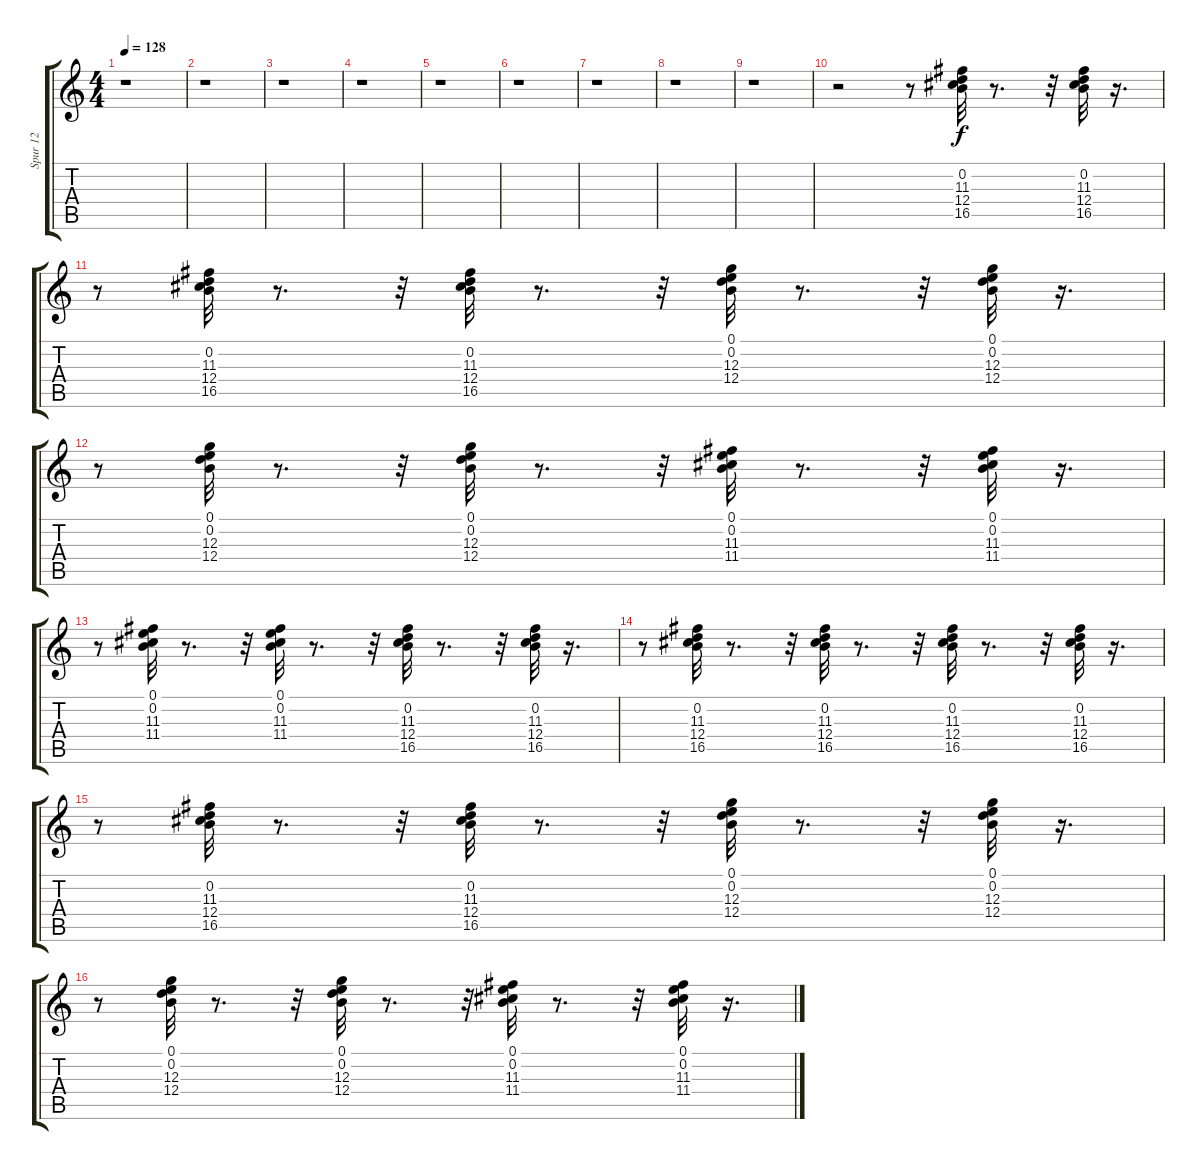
\track ("Spur 12" "Spur 12") {instrument electricguitarmuted}
\staff {score tabs}
\tuning (E4 B3 G3 D3 A2 E2) {hide}
\ts (4 4)
\tempo 128
\clef g2
\ks c
r.1{dy f instrument electricguitarmuted} |
r.1 |
r.1 |
r.1 |
r.1 |
r.1 |
r.1 |
r.1 |
r.1 |
r.2 r.8 (0.2 11.3 12.4 16.5).32 r.8{d} r.32 (0.2 11.3 12.4 16.5).32 r.16{d} |
r.8 (0.2 11.3 12.4 16.5).32 r.8{d} r.32 (0.2 11.3 12.4 16.5).32 r.8{d} r.32 (0.1 0.2 12.3 12.4).32 r.8{d} r.32 (0.1 0.2 12.3 12.4).32 r.16{d} |
r.8 (0.1 0.2 12.3 12.4).32 r.8{d} r.32 (0.1 0.2 12.3 12.4).32 r.8{d} r.32 (0.1 0.2 11.3 11.4).32 r.8{d} r.32 (0.1 0.2 11.3 11.4).32 r.16{d} |
r.8 (0.1 0.2 11.3 11.4).32 r.8{d} r.32 (0.1 0.2 11.3 11.4).32 r.8{d} r.32 (0.2 11.3 12.4 16.5).32 r.8{d} r.32 (0.2 11.3 12.4 16.5).32 r.16{d} |
r.8 (0.2 11.3 12.4 16.5).32 r.8{d} r.32 (0.2 11.3 12.4 16.5).32 r.8{d} r.32 (0.2 11.3 12.4 16.5).32 r.8{d} r.32 (0.2 11.3 12.4 16.5).32 r.16{d} |
r.8 (0.2 11.3 12.4 16.5).32 r.8{d} r.32 (0.2 11.3 12.4 16.5).32 r.8{d} r.32 (0.1 0.2 12.3 12.4).32 r.8{d} r.32 (0.1 0.2 12.3 12.4).32 r.16{d} |
r.8 (0.1 0.2 12.3 12.4).32 r.8{d} r.32 (0.1 0.2 12.3 12.4).32 r.8{d} r.32 (0.1 0.2 11.3 11.4).32 r.8{d} r.32 (0.1 0.2 11.3 11.4).32 r.16{d}
